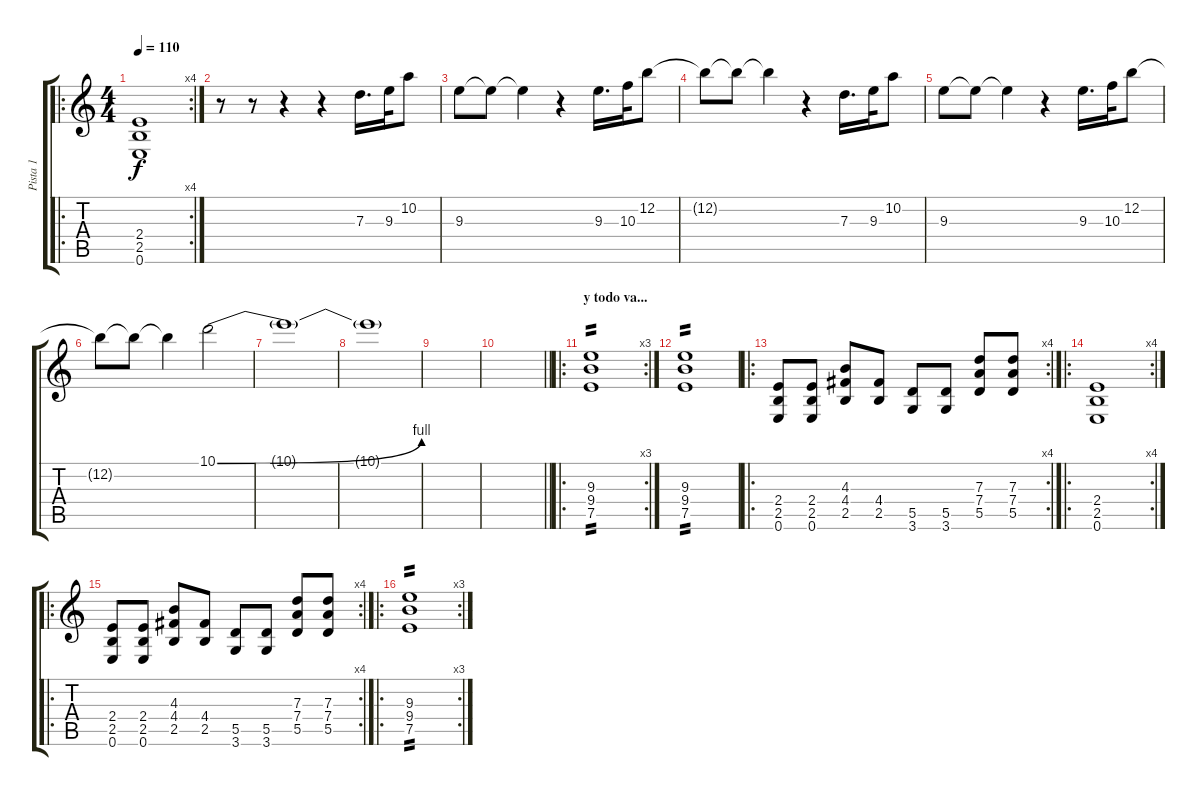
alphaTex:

\track ("Pista 1" "Pista 1") {instrument overdrivenguitar}
\staff {score tabs}
\tuning (E4 B3 G3 D3 A2 E2) {hide}
\ro
\rc 4
\ts (4 4)
\tempo 110
\clef g2
\ks c
(2.4 2.5 0.6).1{dy f} |
r.8 r.8 r.4 r.4 7.3.16{d} 9.3.32 10.2.8 |
9.3.8 9.3{t}.8 9.3{t}.4 r.4 9.3.16{d} 10.3.32 12.2.8 |
12.2{t}.8 12.2{t}.8 12.2{t}.4 r.4 7.3.16{d} 9.3.32 10.2.8 |
9.3.8 9.3{t}.8 9.3{t}.4 r.4 9.3.16{d} 10.3.32 12.2.8 |
12.2{t}.8 12.2{t}.8 12.2{t}.4 10.1{be (bend 0 0 60 4)}.2 |
10.1{t}.1 |
10.1{t}.1 |
|
\barLineRight lightlight
|
\ro
\rc 3
\section ("" "y todo va...")
(9.3 9.4 7.5).1{tp 2} |
(9.3 9.4 7.5).1{tp 2} |
\ro
\rc 4
(2.4 2.5 0.6).8 (2.4 2.5 0.6).8 (4.3 4.4 2.5).8 (4.4 2.5).8 (5.5 3.6).8 (5.5 3.6).8 (7.3 7.4 5.5).8 (7.3 7.4 5.5).8 |
\ro
\rc 4
(2.4 2.5 0.6).1 |
\ro
\rc 4
(2.4 2.5 0.6).8 (2.4 2.5 0.6).8 (4.3 4.4 2.5).8 (4.4 2.5).8 (5.5 3.6).8 (5.5 3.6).8 (7.3 7.4 5.5).8 (7.3 7.4 5.5).8 |
\ro
\rc 3
(9.3 9.4 7.5).1{tp 2}
